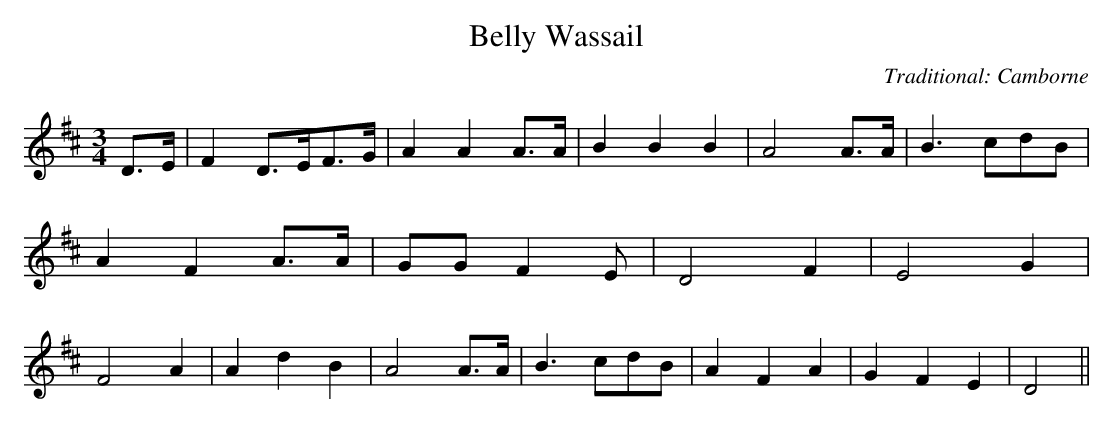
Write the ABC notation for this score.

X:1
T:Belly Wassail
M:3/4
L:1/8
C:Traditional: Camborne
K:D
D>E \
|F2D>EF>G|A2A2A>A|B2B2B2|A4A>A \
|B3cdB|A2F2A>A|GGF2E|D4F2 \
|E4G2|F4A2|A2d2B2|A4A>A \
|B3cdB|A2F2A2|G2F2E2|D4||

T:A Sober spouse For Me
M:3/4
L:1/8
C:Music by Henry Russell Lyric By George P. Morris
K:G
d|dBG2AB|DGB2c> B|A3 ABA|
G2G2B>c|dBG2A> B|DGB2 cB|A3 B/2A/2 EF|
D2z2z2|z2z2cB|A3ABA|(G2D2) B> c|
dBG2 A>B|DGB2c>B|A2 B/2A/2DB/2A/2|G2z (F>G)|
AFD2 G> A|BGD3B|A3 B/2A/2 ^G A (d3D) GA|
BBB3B|BBB2 (B>c)|d3 B/2G/2DB/2A/2|G2z2GA|
BBB2 G>A|BBB2 B>c|d3 B/2G/2B/2A/2|G2DGB|
A3DFA|G3DGB|A2 e/3de/3d|e/3dzzd|DBGA> B|
DGB2 c> B|A3 ABA|(G2D2)B> c|dBG2(A>B)|
DGB2 c> B|A3B/2A/2 D d|G3 c/2B/2A/2G/2F/2E/2|
D3 E/2D/2^C/2D/2E/2F/2|G3 c/2B/2A/2G/2F/2E/2|D3 G/2B/2dF|Gz2z2|
